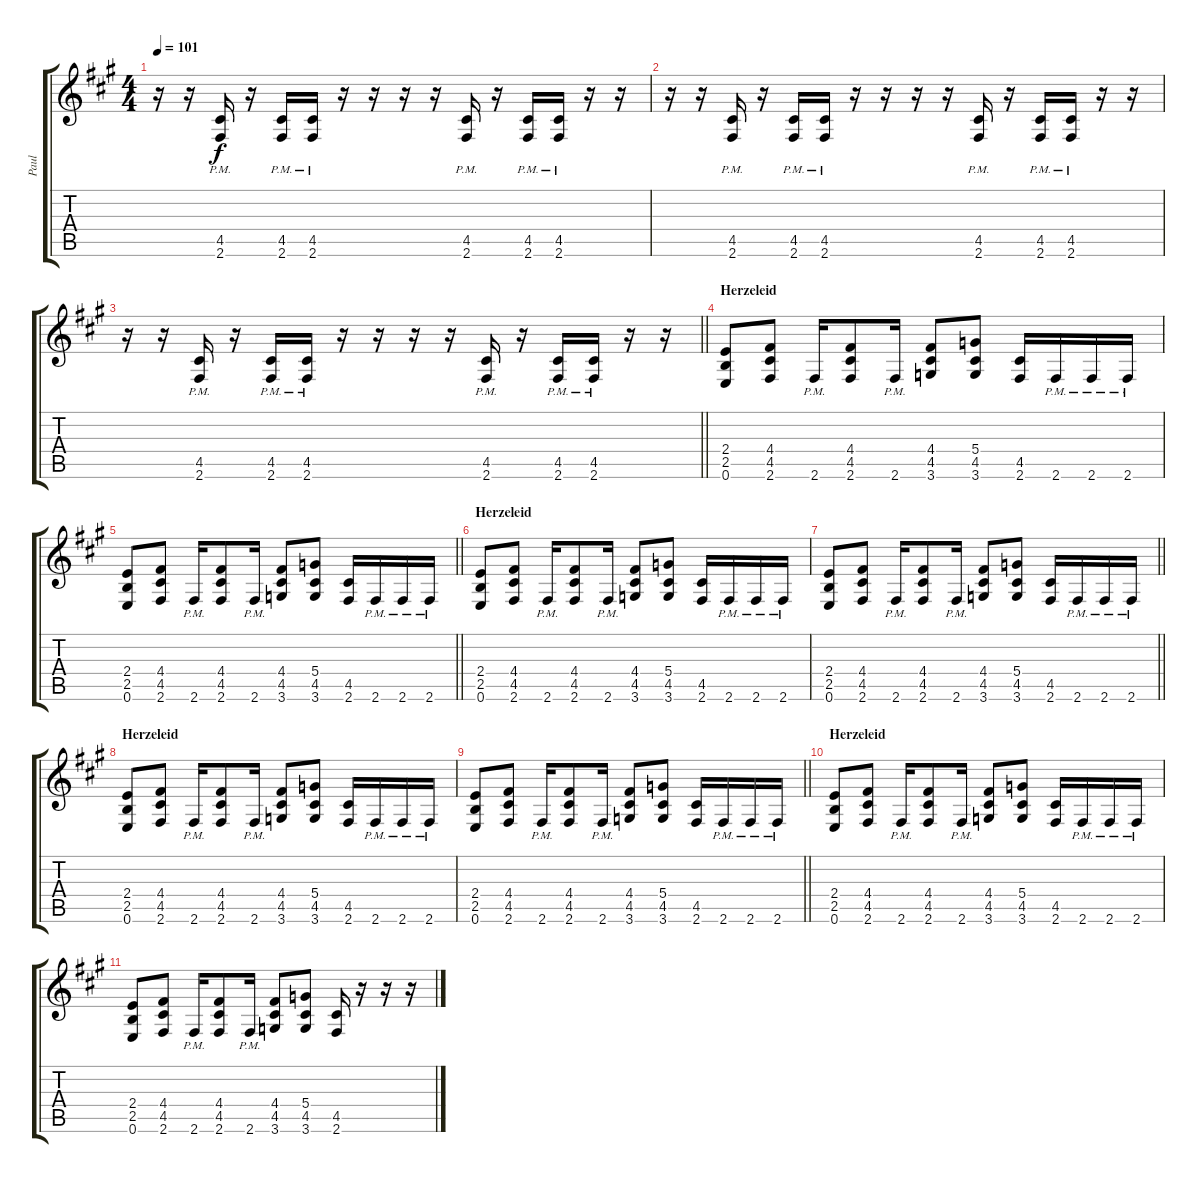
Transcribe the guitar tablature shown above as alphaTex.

\track ("Paul" "Paul") {instrument distortionguitar}
\staff {score tabs}
\tuning (E4 B3 G3 D3 A2 E2) {hide}
\ts (4 4)
\tempo 101
\clef g2
\ks f#minor
r.16{dy f} r.16 (4.5{pm} 2.6{pm}).16 r.16 (4.5{pm} 2.6{pm}).16 (4.5{pm} 2.6{pm}).16 r.16 r.16 r.16 r.16 (4.5 2.6{pm}).16 r.16 (4.5{pm} 2.6).16 (4.5{pm} 2.6).16 r.16 r.16 |
r.16 r.16 (4.5{pm} 2.6{pm}).16 r.16 (4.5{pm} 2.6{pm}).16 (4.5{pm} 2.6{pm}).16 r.16 r.16 r.16 r.16 (4.5 2.6{pm}).16 r.16 (4.5{pm} 2.6).16 (4.5{pm} 2.6).16 r.16 r.16 |
\barLineRight lightlight
r.16 r.16 (4.5{pm} 2.6{pm}).16 r.16 (4.5{pm} 2.6{pm}).16 (4.5{pm} 2.6{pm}).16 r.16 r.16 r.16 r.16 (4.5 2.6{pm}).16 r.16 (4.5{pm} 2.6).16 (4.5{pm} 2.6).16 r.16 r.16 |
\section ("" "Herzeleid")
(2.4 2.5 0.6).8 (4.4 4.5 2.6).8 2.6{pm}.16 (4.4 4.5 2.6).8 2.6{pm}.16 (4.4 4.5 3.6).8 (5.4 4.5 3.6).8 (4.5 2.6).16 2.6{pm}.16 2.6{pm}.16 2.6{pm}.16 |
\barLineRight lightlight
(2.4 2.5 0.6).8 (4.4 4.5 2.6).8 2.6{pm}.16 (4.4 4.5 2.6).8 2.6{pm}.16 (4.4 4.5 3.6).8 (5.4 4.5 3.6).8 (4.5 2.6).16 2.6{pm}.16 2.6{pm}.16 2.6{pm}.16 |
\section ("" "Herzeleid")
(2.4 2.5 0.6).8 (4.4 4.5 2.6).8 2.6{pm}.16 (4.4 4.5 2.6).8 2.6{pm}.16 (4.4 4.5 3.6).8 (5.4 4.5 3.6).8 (4.5 2.6).16 2.6{pm}.16 2.6{pm}.16 2.6{pm}.16 |
\barLineRight lightlight
(2.4 2.5 0.6).8 (4.4 4.5 2.6).8 2.6{pm}.16 (4.4 4.5 2.6).8 2.6{pm}.16 (4.4 4.5 3.6).8 (5.4 4.5 3.6).8 (4.5 2.6).16 2.6{pm}.16 2.6{pm}.16 2.6{pm}.16 |
\section ("" "Herzeleid")
(2.4 2.5 0.6).8 (4.4 4.5 2.6).8 2.6{pm}.16 (4.4 4.5 2.6).8 2.6{pm}.16 (4.4 4.5 3.6).8 (5.4 4.5 3.6).8 (4.5 2.6).16 2.6{pm}.16 2.6{pm}.16 2.6{pm}.16 |
\barLineRight lightlight
(2.4 2.5 0.6).8 (4.4 4.5 2.6).8 2.6{pm}.16 (4.4 4.5 2.6).8 2.6{pm}.16 (4.4 4.5 3.6).8 (5.4 4.5 3.6).8 (4.5 2.6).16 2.6{pm}.16 2.6{pm}.16 2.6{pm}.16 |
\section ("" "Herzeleid")
(2.4 2.5 0.6).8 (4.4 4.5 2.6).8 2.6{pm}.16 (4.4 4.5 2.6).8 2.6{pm}.16 (4.4 4.5 3.6).8 (5.4 4.5 3.6).8 (4.5 2.6).16 2.6{pm}.16 2.6{pm}.16 2.6{pm}.16 |
(2.4 2.5 0.6).8 (4.4 4.5 2.6).8 2.6{pm}.16 (4.4 4.5 2.6).8 2.6{pm}.16 (4.4 4.5 3.6).8 (5.4 4.5 3.6).8 (4.5 2.6).16 r.16 r.16 r.16
